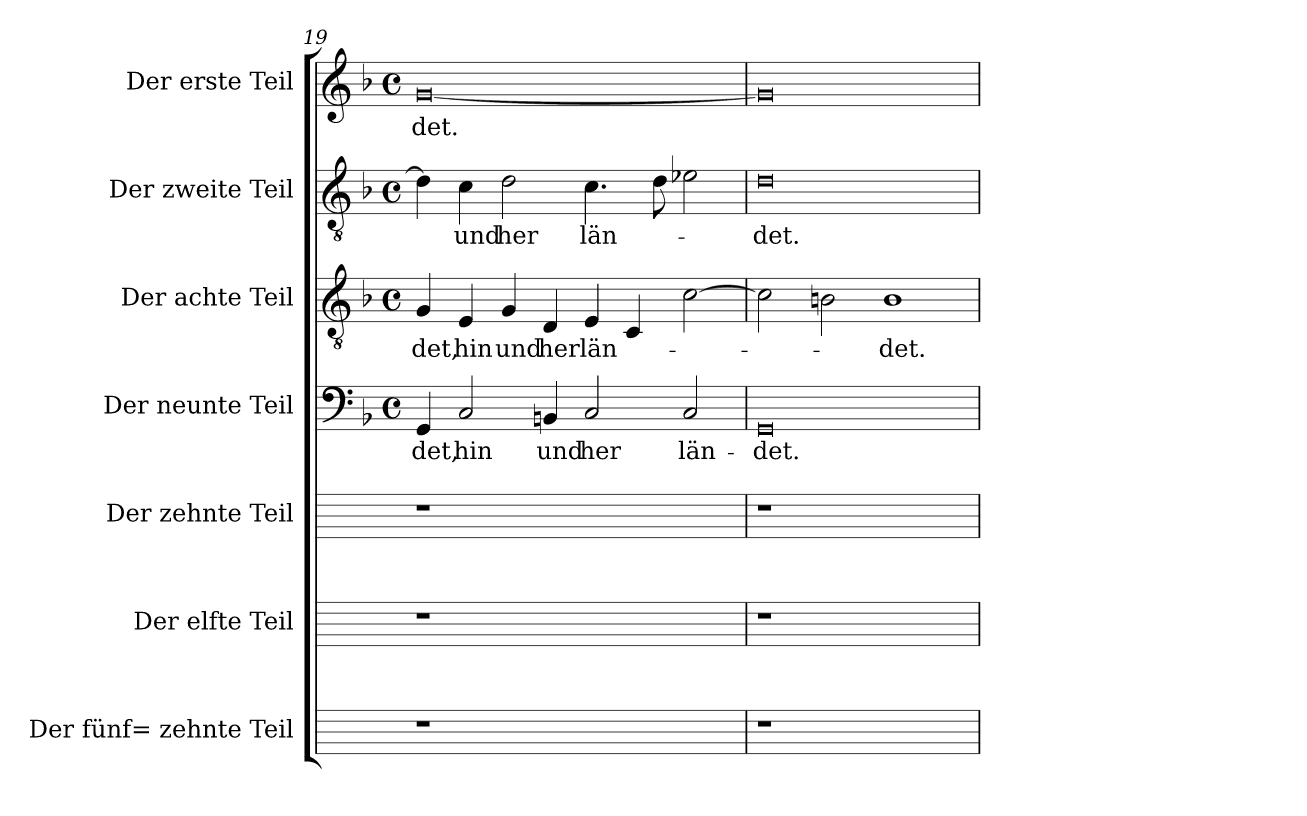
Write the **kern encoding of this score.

**kern	**kern	**kern	**kern	**text	**kern	**text	**kern	**text	**kern	**text
*part7	*part6	*part5	*part4	*part4	*part3	*part3	*part2	*part2	*part1	*part1
*staff7	*staff6	*staff5	*staff4	*staff4	*staff3	*staff3	*staff2	*staff2	*staff1	*staff1
*I"Der fünf=  zehnte Teil	*I"Der elfte  Teil	*I"Der zehnte  Teil	*I"Der neunte  Teil	*	*I"Der achte  Teil	*	*I"Der zweite  Teil	*	*I"Der erste  Teil	*
*	*	*	*clefF4	*	*clefGv2	*	*clefGv2	*	*clefG2	*
*	*	*	*k[b-]	*	*k[b-]	*	*k[b-]	*	*k[b-]	*
*	*	*	*F:	*	*F:	*	*F:	*	*F:	*
*	*	*	*M4/4	*	*M4/4	*	*M4/4	*	*M4/4	*
*	*	*	*met(c)	*	*met(c)	*	*met(c)	*	*met(c)	*
=19	=19	=19	=19	=19	=19	=19	=19	=19	=19	=19
!	!	!	!	!LO:LY:b:cj	!	!LO:LY:b:cj	!	!	!	!LO:LY:b:cj
1r	1r	1r	4GG/	-det,	4G/	-det,	4d\]	.	[<0g	-det.
!	!	!	!	!LO:LY:b:cj	!	!LO:LY:b:cj	!	!LO:LY:b:cj	!	!
.	.	.	2C/	hin	4E/	hin	4c\	und	.	.
!	!	!	!	!	!	!LO:LY:b:cj	!	!LO:LY:b:cj	!	!
.	.	.	.	.	4G/	und	2d\	her	.	.
!	!	!	!	!LO:LY:b:cj	!	!LO:LY:b:cj	!	!	!	!
.	.	.	4BBn/	und	4D/	her	.	.	.	.
!	!	!	!	!LO:LY:b:cj	!	!LO:LY:b:cj	!	!LO:LY:b:cj	!	!
1ryy	1ryy	1ryy	2C/	her	4E/	län-	4.c\	län-	.	.
.	.	.	.	.	4C/	.	.	.	.	.
.	.	.	.	.	.	.	8d\	.	.	.
!	!	!	!	!LO:LY:b:cj	!	!	!	!	!	!
.	.	.	2C/	län-	[>2c\	.	2e-X\	.	.	.
=20	=20	=20	=20	=20	=20	=20	=20	=20	=20	=20
!	!	!	!	!LO:LY:b:cj	!	!	!	!LO:LY:b:cj	!	!
1r	1r	1r	0GG	-det.	2c\]	.	0d	-det.	0g]	.
.	.	.	.	.	2Bn\	.	.	.	.	.
!	!	!	!	!	!	!LO:LY:b:cj	!	!	!	!
1ryy	1ryy	1ryy	.	.	1B	-det.	.	.	.	.
=	=	=	=	=	=	=	=	=	=	=
*-	*-	*-	*-	*-	*-	*-	*-	*-	*-	*-
